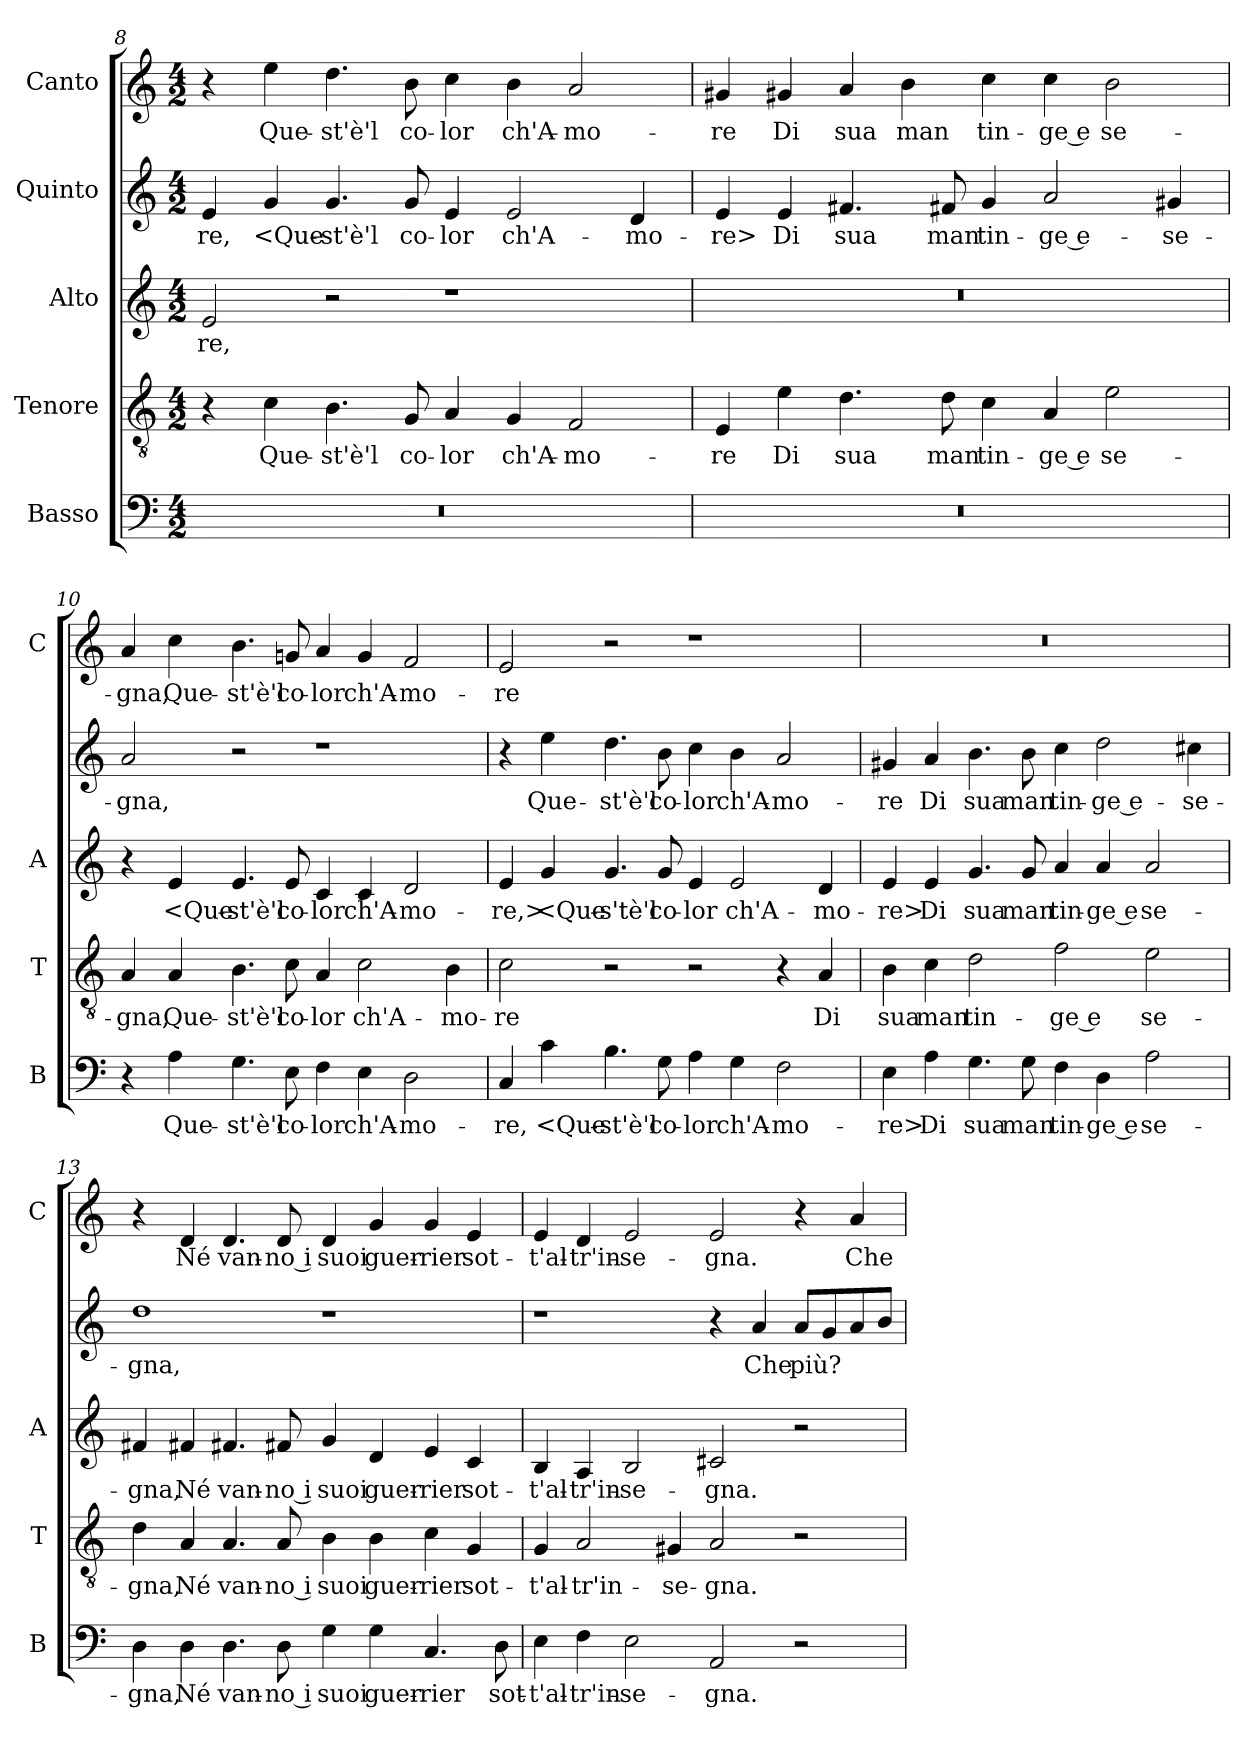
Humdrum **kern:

**kern	**text	**kern	**text	**kern	**text	**kern	**text	**kern	**text
*part5	*part5	*part4	*part4	*part3	*part3	*part2	*part2	*part1	*part1
*staff5	*staff5	*staff4	*staff4	*staff3	*staff3	*staff2	*staff2	*staff1	*staff1
*I"Basso	*	*I"Tenore	*	*I"Alto	*	*I"Quinto	*	*I"Canto	*
*I'B	*	*I'T	*	*I'A	*	*	*	*I'C	*
*clefF4	*	*clefGv2	*	*clefG2	*	*clefG2	*	*clefG2	*
*k[]	*	*k[]	*	*k[]	*	*k[]	*	*k[]	*
*C:	*	*C:	*	*C:	*	*C:	*	*C:	*
*M4/2	*	*M4/2	*	*M4/2	*	*M4/2	*	*M4/2	*
=8	=8	=8	=8	=8	=8	=8	=8	=8	=8
0r	.	4r	.	2e	-re,	4e	-re,	4r	.
.	.	4c	Que-	.	.	4g	<Que-	4ee	Que-
.	.	4.B	-st'è'l	2r	.	4.g	-st'è'l	4.dd	-st'è'l
.	.	8G	co-	.	.	8g	co-	8b	co-
.	.	4A	-lor	1r	.	4e	-lor	4cc	-lor
.	.	4G	ch'A-	.	.	2e	ch'A-	4b	ch'A-
.	.	2F	-mo-	.	.	.	.	2a	-mo-
.	.	.	.	.	.	4d	-mo-	.	.
=9	=9	=9	=9	=9	=9	=9	=9	=9	=9
0r	.	4E	-re	0r	.	4e	-re>	4g#X	-re
.	.	4e	Di	.	.	4e	Di	4g#X	Di
.	.	4.d	sua	.	.	4.f#X	sua	4a	sua
.	.	.	.	.	.	.	.	4b	man
.	.	8d	man	.	.	8f#X	man	.	.
.	.	4c	tin-	.	.	4g	tin-	4cc	tin-
.	.	4A	-ge e	.	.	2a	-ge e-	4cc	-ge e
.	.	2e	se-	.	.	.	.	2b	se-
.	.	.	.	.	.	4g#X	-se-	.	.
=10	=10	=10	=10	=10	=10	=10	=10	=10	=10
4r	.	4A	-gna,	4r	.	2a	-gna,	4a	-gna,
4A	Que-	4A	Que-	4e	<Que-	.	.	4cc	Que-
4.G	-st'è'l	4.B	-st'è'l	4.e	-st'è'l	2r	.	4.b	-st'è'l
8E	co-	8c	co-	8e	co-	.	.	8gn	co-
4F	-lor	4A	-lor	4c	-lor	1r	.	4a	-lor
4E	ch'A-	2c	ch'A-	4c	ch'A-	.	.	4g	ch'A-
2D	-mo-	.	.	2d	-mo-	.	.	2f	-mo-
.	.	4B	-mo-	.	.	.	.	.	.
=11	=11	=11	=11	=11	=11	=11	=11	=11	=11
4C	-re,	2c	-re	4e	-re,>	4r	.	2e	-re
4c	<Que-	.	.	4g	<Que-	4ee	Que-	.	.
4.B	-st'è'l	2r	.	4.g	-s'tè'l	4.dd	-st'è'l	2r	.
8G	co-	.	.	8g	co-	8b	co-	.	.
4A	-lor	2r	.	4e	-lor	4cc	-lor	1r	.
4G	ch'A-	.	.	2e	ch'A-	4b	ch'A-	.	.
2F	-mo-	4r	.	.	.	2a	-mo-	.	.
.	.	4A	Di	4d	-mo-	.	.	.	.
=12	=12	=12	=12	=12	=12	=12	=12	=12	=12
4E	-re>	4B	sua	4e	-re>	4g#X	-re	0r	.
4A	Di	4c	man	4e	Di	4a	Di	.	.
4.G	sua	2d	tin-	4.g	sua	4.b	sua	.	.
8G	man	.	.	8g	man	8b	man	.	.
4F	tin-	2f	-ge e	4a	tin-	4cc	tin-	.	.
4D	-ge e	.	.	4a	-ge e	2dd	-ge e-	.	.
2A	se-	2e	se-	2a	se-	.	.	.	.
.	.	.	.	.	.	4cc#X	-se-	.	.
=13	=13	=13	=13	=13	=13	=13	=13	=13	=13
4D	-gna,	4d	-gna,	4f#X	-gna,	1dd	-gna,	4r	.
4D	Né	4A	Né	4f#X	Né	.	.	4d	Né
4.D	van-	4.A	van-	4.f#X	van-	.	.	4.d	van-
8D	-no i	8A	-no i	8f#X	-no i	.	.	8d	-no i
4G	suoi	4B	suoi	4g	suoi	1r	.	4d	suoi
4G	guer-	4B	guer-	4d	guer-	.	.	4g	guer-
4.C	-rier	4c	-rier	4e	-rier	.	.	4g	-rier
.	.	4G	sot-	4c	sot-	.	.	4e	sot-
8D	sot-	.	.	.	.	.	.	.	.
=14	=14	=14	=14	=14	=14	=14	=14	=14	=14
4E	-t'al-	4G	-t'al-	4B	-t'al-	1r	.	4e	-t'al-
4F	-tr'in-	2A	-tr'in-	4A	-tr'in-	.	.	4d	-tr'in-
2E	-se-	.	.	2B	-se-	.	.	2e	-se-
.	.	4G#X	-se-	.	.	.	.	.	.
2AA	-gna.	2A	-gna.	2c#X	-gna.	4r	.	2e	-gna.
.	.	.	.	.	.	4a	Che	.	.
2r	.	2r	.	2r	.	8aL	più?	4r	.
.	.	.	.	.	.	8g	.	.	.
.	.	.	.	.	.	8a	.	4a	Che
.	.	.	.	.	.	8bJ	.	.	.
=	=	=	=	=	=	=	=	=	=
*-	*-	*-	*-	*-	*-	*-	*-	*-	*-
